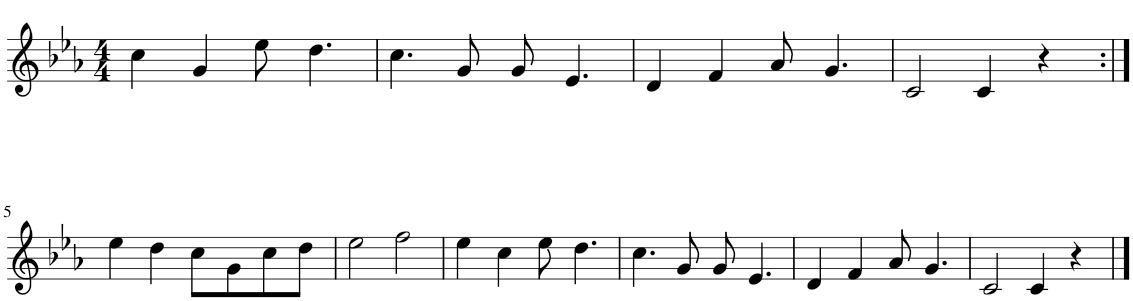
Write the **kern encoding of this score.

**kern
*part1
*staff1
*I"Voice
*clefG2
*k[b-e-a-]
*M4/4
=1
4cc\
4g/
8ee-\
4.dd\
=2
4.cc\
8g/
8g/
4.e-/
=3
4d/
4f/
8a-/
4.g/
=4
2c/
4c/
4r
!!LO:LB:g=z
=5:|!
4ee-\
4dd\
8cc\L
8g\
8cc\
8dd\J
=6
2ee-\
2ff\
=7
4ee-\
4cc\
8ee-\
4.dd\
=8
4.cc\
8g/
8g/
4.e-/
=9
4d/
4f/
8a-/
4.g/
=10
2c/
4c/
4r
==
*-
